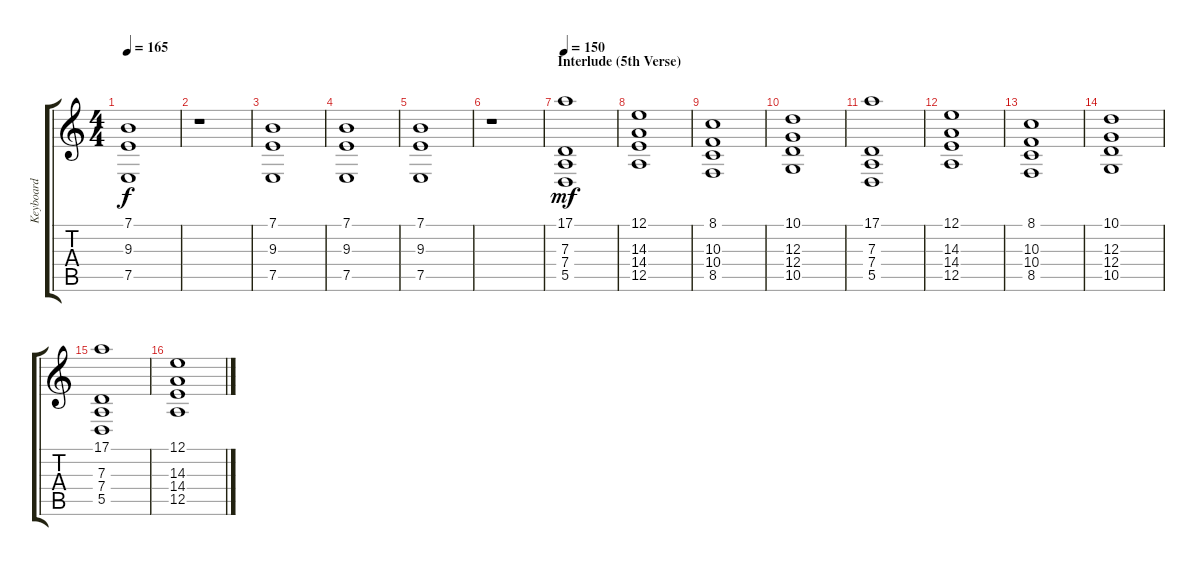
\track ("Keyboard" "Keyboard") {instrument choiraahs}
\staff {score tabs}
\tuning (E4 B3 G3 D3 A2 E2) {hide}
\ts (4 4)
\tempo 165
\clef g2
\ks c
(7.1 9.3 7.5).1{dy f} |
r.1 |
(7.1 9.3 7.5).1{volume 12 instrument orchestrahit} |
(7.1 9.3 7.5).1 |
(7.1 9.3 7.5).1 |
r.1 |
\section ("" "Interlude (5th Verse)")
\tempo 150
(17.1 7.3 7.4 5.5).1{dy mf volume 12 instrument choiraahs} |
(12.1 14.3 14.4 12.5).1 |
(8.1 10.3 10.4 8.5).1 |
(10.1 12.3 12.4 10.5).1 |
(17.1 7.3 7.4 5.5).1 |
(12.1 14.3 14.4 12.5).1 |
(8.1 10.3 10.4 8.5).1 |
(10.1 12.3 12.4 10.5).1 |
(17.1 7.3 7.4 5.5).1 |
(12.1 14.3 14.4 12.5).1
